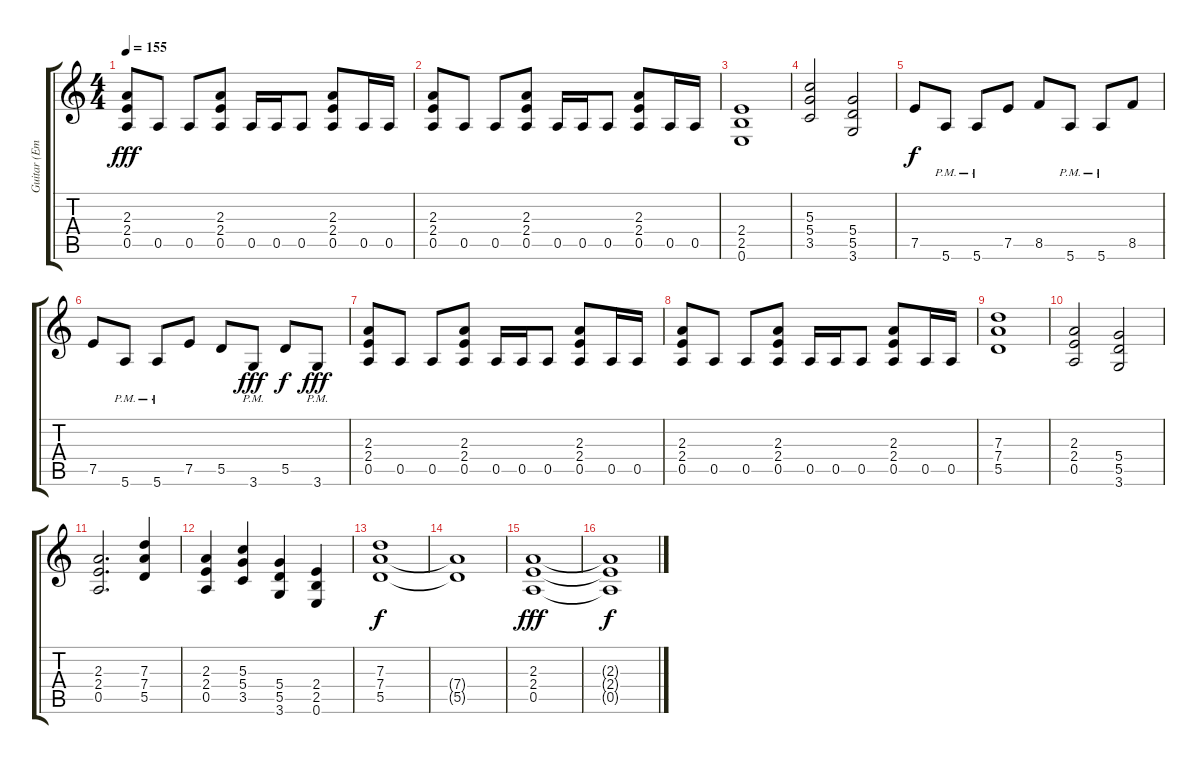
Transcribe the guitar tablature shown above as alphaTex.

\track ("Guitar (Emppu)" "Guitar (Em") {instrument distortionguitar}
\staff {score tabs}
\tuning (E4 B3 G3 D3 A2 E2) {hide}
\ts (4 4)
\tempo 155
\clef g2
\ks c
(2.3 2.4 0.5).8{dy fff} 0.5.8 0.5.8 (2.3 2.4 0.5).8 0.5.16 0.5.16 0.5.8 (2.3 2.4 0.5).8 0.5.16 0.5.16 |
(2.3 2.4 0.5).8 0.5.8 0.5.8 (2.3 2.4 0.5).8 0.5.16 0.5.16 0.5.8 (2.3 2.4 0.5).8 0.5.16 0.5.16 |
(2.4 2.5 0.6).1 |
(5.3 5.4 3.5).2 (5.4 5.5 3.6).2 |
7.5.8{dy f volume 12} 5.6{pm}.8 5.6{pm}.8 7.5.8 8.5.8 5.6{pm}.8 5.6{pm}.8 8.5.8 |
7.5.8 5.6{pm}.8 5.6{pm}.8 7.5.8 5.5.8 3.6{pm}.8{dy fff} 5.5.8{dy f} 3.6{pm}.8{dy fff} |
(2.3 2.4 0.5).8 0.5.8 0.5.8 (2.3 2.4 0.5).8 0.5.16 0.5.16 0.5.8 (2.3 2.4 0.5).8 0.5.16 0.5.16 |
(2.3 2.4 0.5).8 0.5.8 0.5.8 (2.3 2.4 0.5).8 0.5.16 0.5.16 0.5.8 (2.3 2.4 0.5).8 0.5.16 0.5.16 |
(7.3 7.4 5.5).1 |
(2.3 2.4 0.5).2 (5.4 5.5 3.6).2 |
(2.3 2.4 0.5).2{d} (7.3 7.4 5.5).4 |
(2.3 2.4 0.5).4 (5.3 5.4 3.5).4 (5.4 5.5 3.6).4 (2.4 2.5 0.6).4 |
(7.3 7.4 5.5).1{dy f} |
(7.4{t} 5.5{t}).1 |
(2.3 2.4 0.5).1{dy fff} |
(2.3{t} 2.4{t} 0.5{t}).1{dy f}
